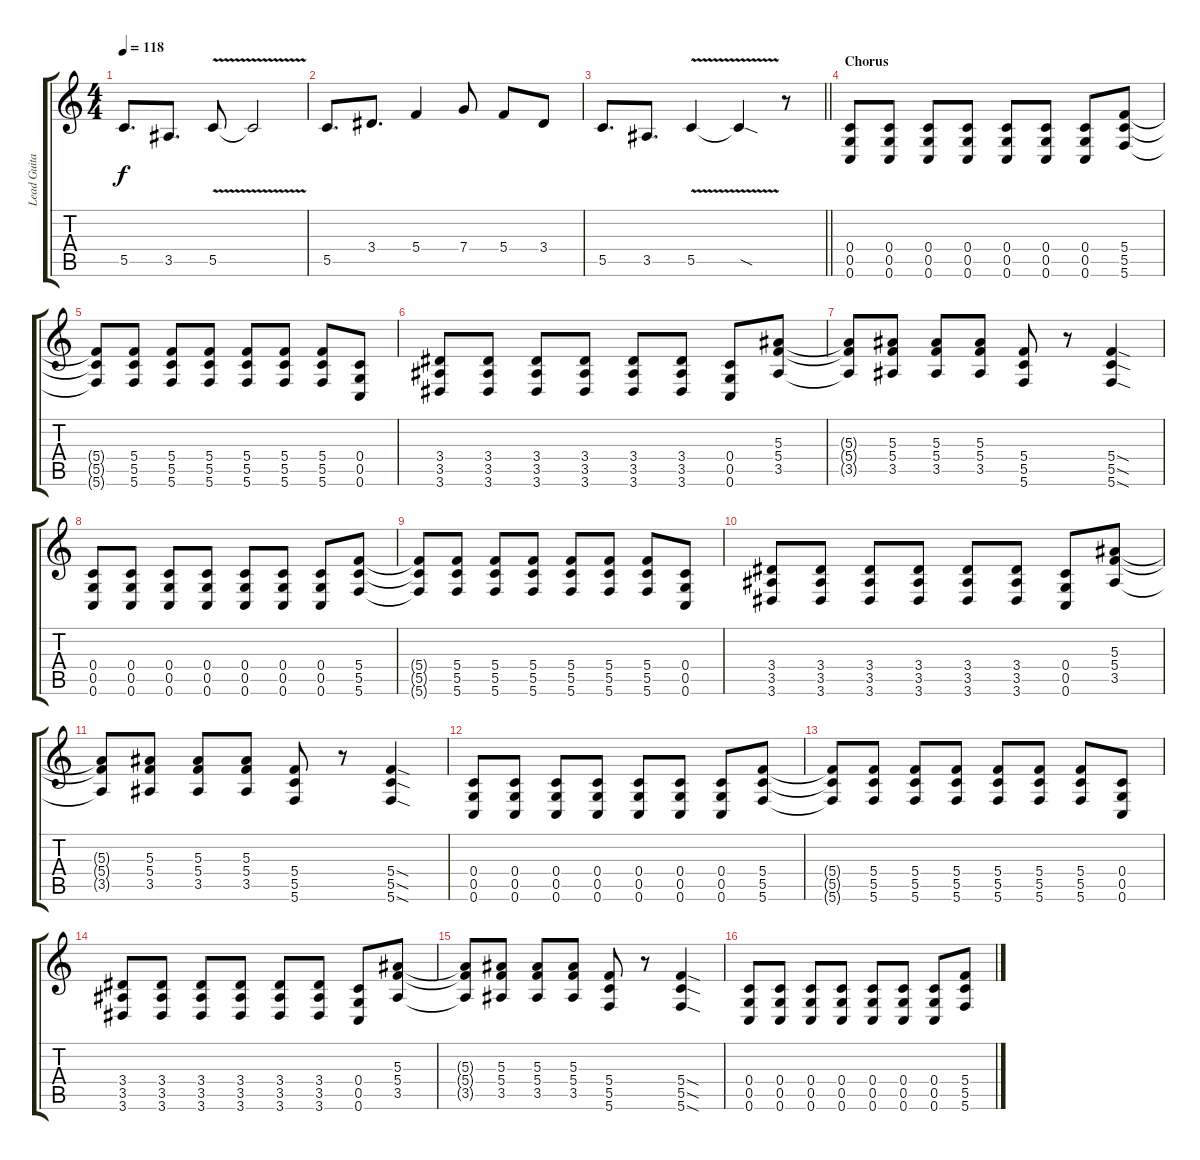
\track ("Lead Guitar (Ben Wells)" "Lead Guita") {instrument overdrivenguitar}
\staff {score tabs}
\tuning (D4 A3 F3 C3 G2 C2) {hide}
\ts (4 4)
\tempo 118
\clef g2
\ks c
5.5.8{d dy f} 3.5.8{d} 5.5{v}.8 5.5{t}.2 |
5.5.8{d} 3.4.8{d} 5.4.4 7.4.8 5.4.8 3.4.8 |
\barLineRight lightlight
5.5.8{d} 3.5.8{d} 5.5{v}.4 5.5{sod t}.4 r.8 |
\section ("" "Chorus")
(0.4 0.5 0.6).8 (0.4 0.5 0.6).8 (0.4 0.5 0.6).8 (0.4 0.5 0.6).8 (0.4 0.5 0.6).8 (0.4 0.5 0.6).8 (0.4 0.5 0.6).8 (5.4 5.5 5.6).8 |
(5.4{t} 5.5{t} 5.6{t}).8 (5.4 5.5 5.6).8 (5.4 5.5 5.6).8 (5.4 5.5 5.6).8 (5.4 5.5 5.6).8 (5.4 5.5 5.6).8 (5.4 5.5 5.6).8 (0.4 0.5 0.6).8 |
(3.4 3.5 3.6).8 (3.4 3.5 3.6).8 (3.4 3.5 3.6).8 (3.4 3.5 3.6).8 (3.4 3.5 3.6).8 (3.4 3.5 3.6).8 (0.4 0.5 0.6).8 (5.3 5.4 3.5).8 |
(5.3{t} 5.4{t} 3.5{t}).8 (5.3 5.4 3.5).8 (5.3 5.4 3.5).8 (5.3 5.4 3.5).8 (5.4 5.5 5.6).8 r.8 (5.4{sod} 5.5{sod} 5.6{sod}).4 |
(0.4 0.5 0.6).8 (0.4 0.5 0.6).8 (0.4 0.5 0.6).8 (0.4 0.5 0.6).8 (0.4 0.5 0.6).8 (0.4 0.5 0.6).8 (0.4 0.5 0.6).8 (5.4 5.5 5.6).8 |
(5.4{t} 5.5{t} 5.6{t}).8 (5.4 5.5 5.6).8 (5.4 5.5 5.6).8 (5.4 5.5 5.6).8 (5.4 5.5 5.6).8 (5.4 5.5 5.6).8 (5.4 5.5 5.6).8 (0.4 0.5 0.6).8 |
(3.4 3.5 3.6).8 (3.4 3.5 3.6).8 (3.4 3.5 3.6).8 (3.4 3.5 3.6).8 (3.4 3.5 3.6).8 (3.4 3.5 3.6).8 (0.4 0.5 0.6).8 (5.3 5.4 3.5).8 |
(5.3{t} 5.4{t} 3.5{t}).8 (5.3 5.4 3.5).8 (5.3 5.4 3.5).8 (5.3 5.4 3.5).8 (5.4 5.5 5.6).8 r.8 (5.4{sod} 5.5{sod} 5.6{sod}).4 |
(0.4 0.5 0.6).8 (0.4 0.5 0.6).8 (0.4 0.5 0.6).8 (0.4 0.5 0.6).8 (0.4 0.5 0.6).8 (0.4 0.5 0.6).8 (0.4 0.5 0.6).8 (5.4 5.5 5.6).8 |
(5.4{t} 5.5{t} 5.6{t}).8 (5.4 5.5 5.6).8 (5.4 5.5 5.6).8 (5.4 5.5 5.6).8 (5.4 5.5 5.6).8 (5.4 5.5 5.6).8 (5.4 5.5 5.6).8 (0.4 0.5 0.6).8 |
(3.4 3.5 3.6).8 (3.4 3.5 3.6).8 (3.4 3.5 3.6).8 (3.4 3.5 3.6).8 (3.4 3.5 3.6).8 (3.4 3.5 3.6).8 (0.4 0.5 0.6).8 (5.3 5.4 3.5).8 |
(5.3{t} 5.4{t} 3.5{t}).8 (5.3 5.4 3.5).8 (5.3 5.4 3.5).8 (5.3 5.4 3.5).8 (5.4 5.5 5.6).8 r.8 (5.4{sod} 5.5{sod} 5.6{sod}).4 |
(0.4 0.5 0.6).8 (0.4 0.5 0.6).8 (0.4 0.5 0.6).8 (0.4 0.5 0.6).8 (0.4 0.5 0.6).8 (0.4 0.5 0.6).8 (0.4 0.5 0.6).8 (5.4 5.5 5.6).8
